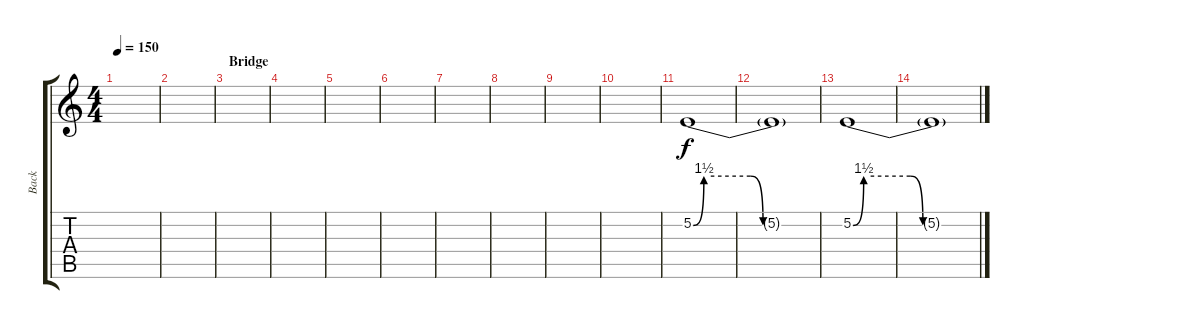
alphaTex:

\track ("Back" "Back") {instrument tuba}
\staff {score tabs}
\tuning (E4 B3 G3 D3 A2 E2) {hide}
\ts (4 4)
\tempo 150
\clef g2
\ks c
|
|
\section ("" "Bridge")
|
|
|
|
|
|
|
|
5.2{be (custom 0 0 5 6 27 6 33 0 60 0)}.1 |
5.2{t}.1 |
5.2{be (custom 0 0 5 6 27 6 33 0 60 0)}.1 |
5.2{t}.1
